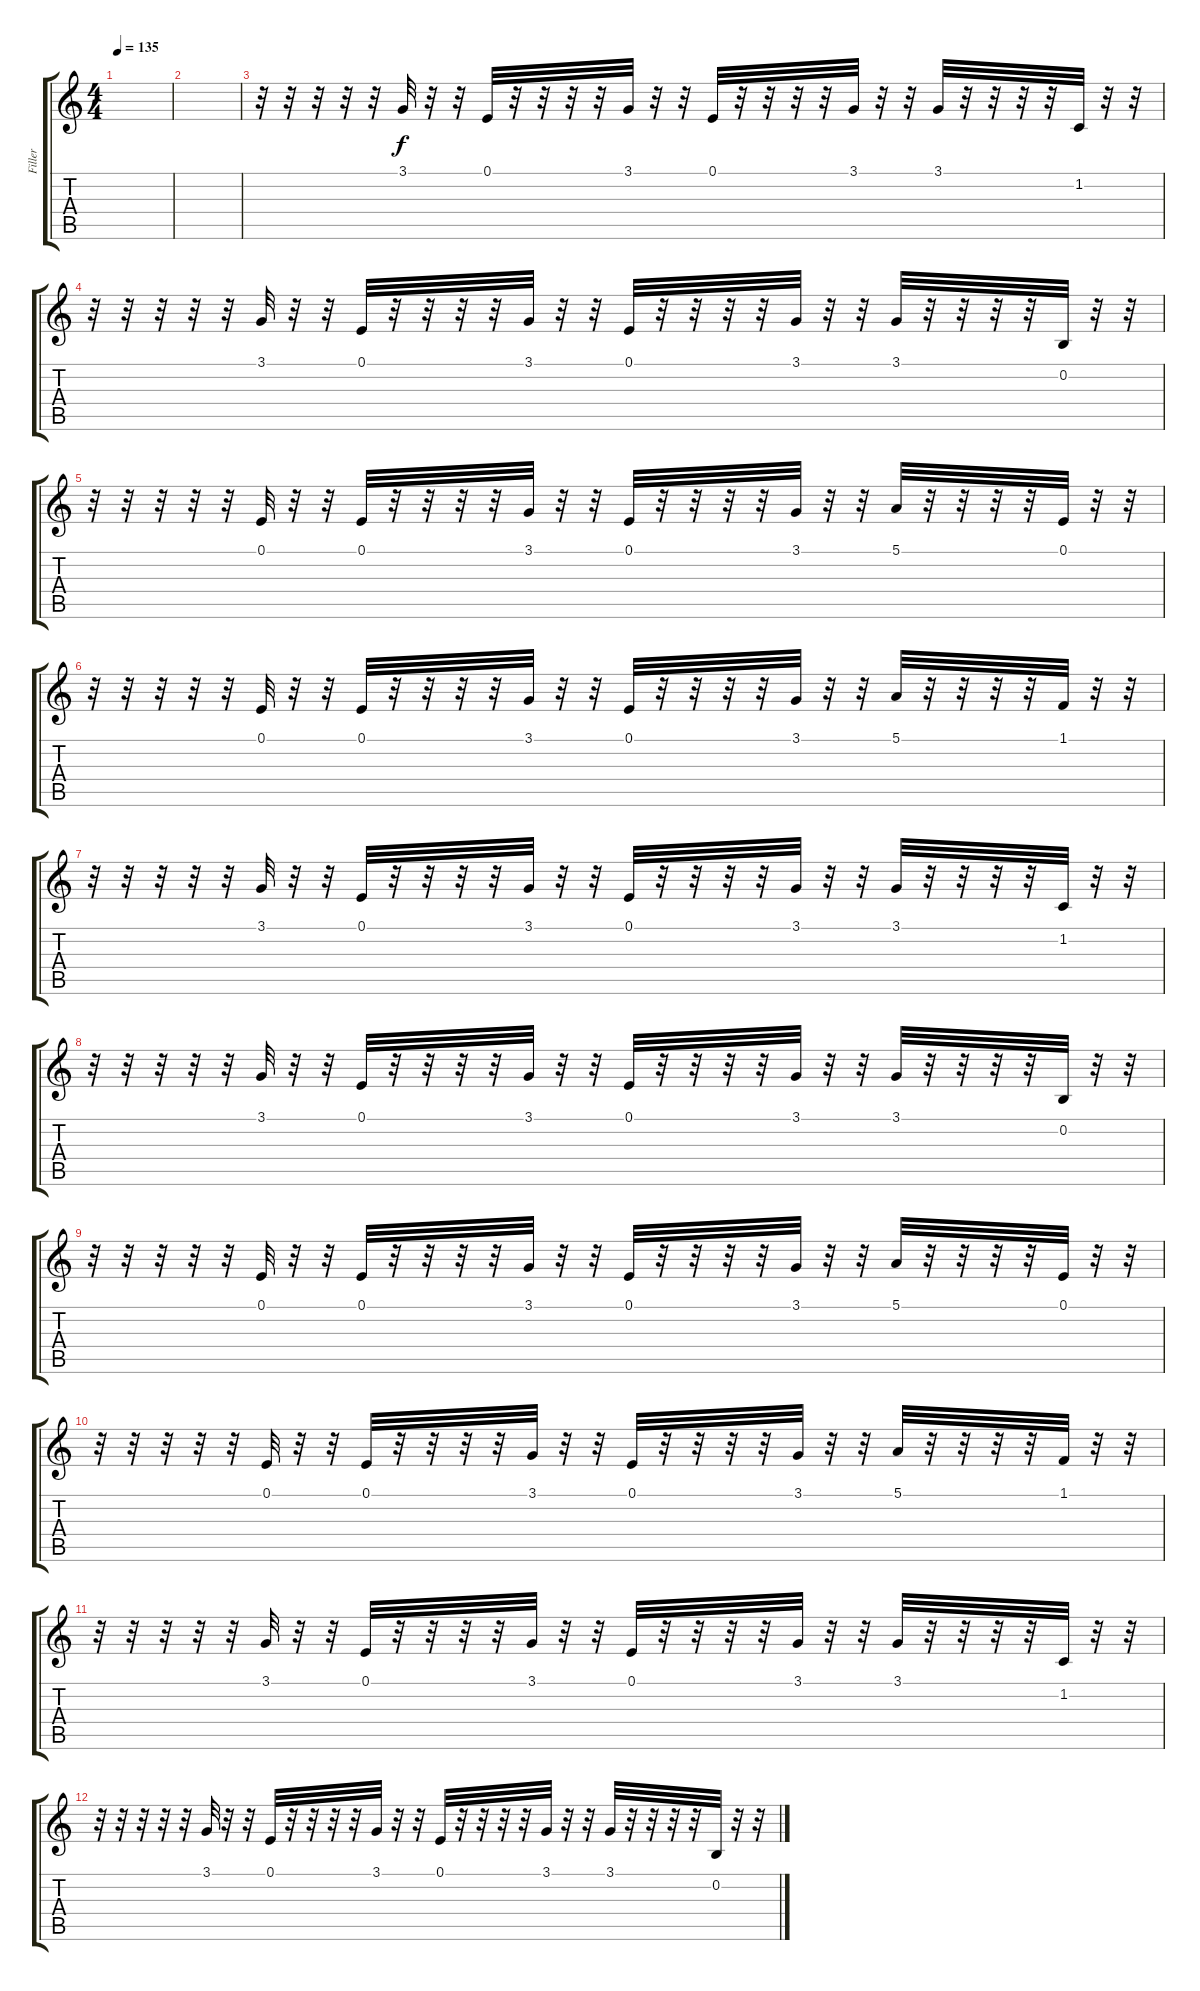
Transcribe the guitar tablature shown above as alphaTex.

\track ("Filler" "Filler") {instrument pad6metallic}
\staff {score tabs}
\tuning (E4 B3 G3 D3 A2 E2) {hide}
\ts (4 4)
\tempo 135
\clef g2
\ks c
|
|
r.32{volume 14} r.32 r.32 r.32 r.32 3.1.32 r.32 r.32 0.1.32 r.32 r.32 r.32 r.32 3.1.32 r.32 r.32 0.1.32 r.32 r.32 r.32 r.32 3.1.32 r.32 r.32 3.1.32 r.32 r.32 r.32 r.32 1.2.32 r.32 r.32 |
r.32 r.32 r.32 r.32 r.32 3.1.32 r.32 r.32 0.1.32 r.32 r.32 r.32 r.32 3.1.32 r.32 r.32 0.1.32 r.32 r.32 r.32 r.32 3.1.32 r.32 r.32 3.1.32 r.32 r.32 r.32 r.32 0.2.32 r.32 r.32 |
r.32 r.32 r.32 r.32 r.32 0.1.32 r.32 r.32 0.1.32 r.32 r.32 r.32 r.32 3.1.32 r.32 r.32 0.1.32 r.32 r.32 r.32 r.32 3.1.32 r.32 r.32 5.1.32 r.32 r.32 r.32 r.32 0.1.32 r.32 r.32 |
r.32 r.32 r.32 r.32 r.32 0.1.32 r.32 r.32 0.1.32 r.32 r.32 r.32 r.32 3.1.32 r.32 r.32 0.1.32 r.32 r.32 r.32 r.32 3.1.32 r.32 r.32 5.1.32 r.32 r.32 r.32 r.32 1.1.32 r.32 r.32 |
r.32 r.32 r.32 r.32 r.32 3.1.32 r.32 r.32 0.1.32 r.32 r.32 r.32 r.32 3.1.32 r.32 r.32 0.1.32 r.32 r.32 r.32 r.32 3.1.32 r.32 r.32 3.1.32 r.32 r.32 r.32 r.32 1.2.32 r.32 r.32 |
r.32 r.32 r.32 r.32 r.32 3.1.32 r.32 r.32 0.1.32 r.32 r.32 r.32 r.32 3.1.32 r.32 r.32 0.1.32 r.32 r.32 r.32 r.32 3.1.32 r.32 r.32 3.1.32 r.32 r.32 r.32 r.32 0.2.32 r.32 r.32 |
r.32 r.32 r.32 r.32 r.32 0.1.32 r.32 r.32 0.1.32 r.32 r.32 r.32 r.32 3.1.32 r.32 r.32 0.1.32 r.32 r.32 r.32 r.32 3.1.32 r.32 r.32 5.1.32 r.32 r.32 r.32 r.32 0.1.32 r.32 r.32 |
r.32 r.32 r.32 r.32 r.32 0.1.32 r.32 r.32 0.1.32 r.32 r.32 r.32 r.32 3.1.32 r.32 r.32 0.1.32 r.32 r.32 r.32 r.32 3.1.32 r.32 r.32 5.1.32 r.32 r.32 r.32 r.32 1.1.32 r.32 r.32 |
r.32 r.32 r.32 r.32 r.32 3.1.32 r.32 r.32 0.1.32 r.32 r.32 r.32 r.32 3.1.32 r.32 r.32 0.1.32 r.32 r.32 r.32 r.32 3.1.32 r.32 r.32 3.1.32 r.32 r.32 r.32 r.32 1.2.32 r.32 r.32 |
r.32 r.32 r.32 r.32 r.32 3.1.32 r.32 r.32 0.1.32 r.32 r.32 r.32 r.32 3.1.32 r.32 r.32 0.1.32 r.32 r.32 r.32 r.32 3.1.32 r.32 r.32 3.1.32 r.32 r.32 r.32 r.32 0.2.32 r.32 r.32
